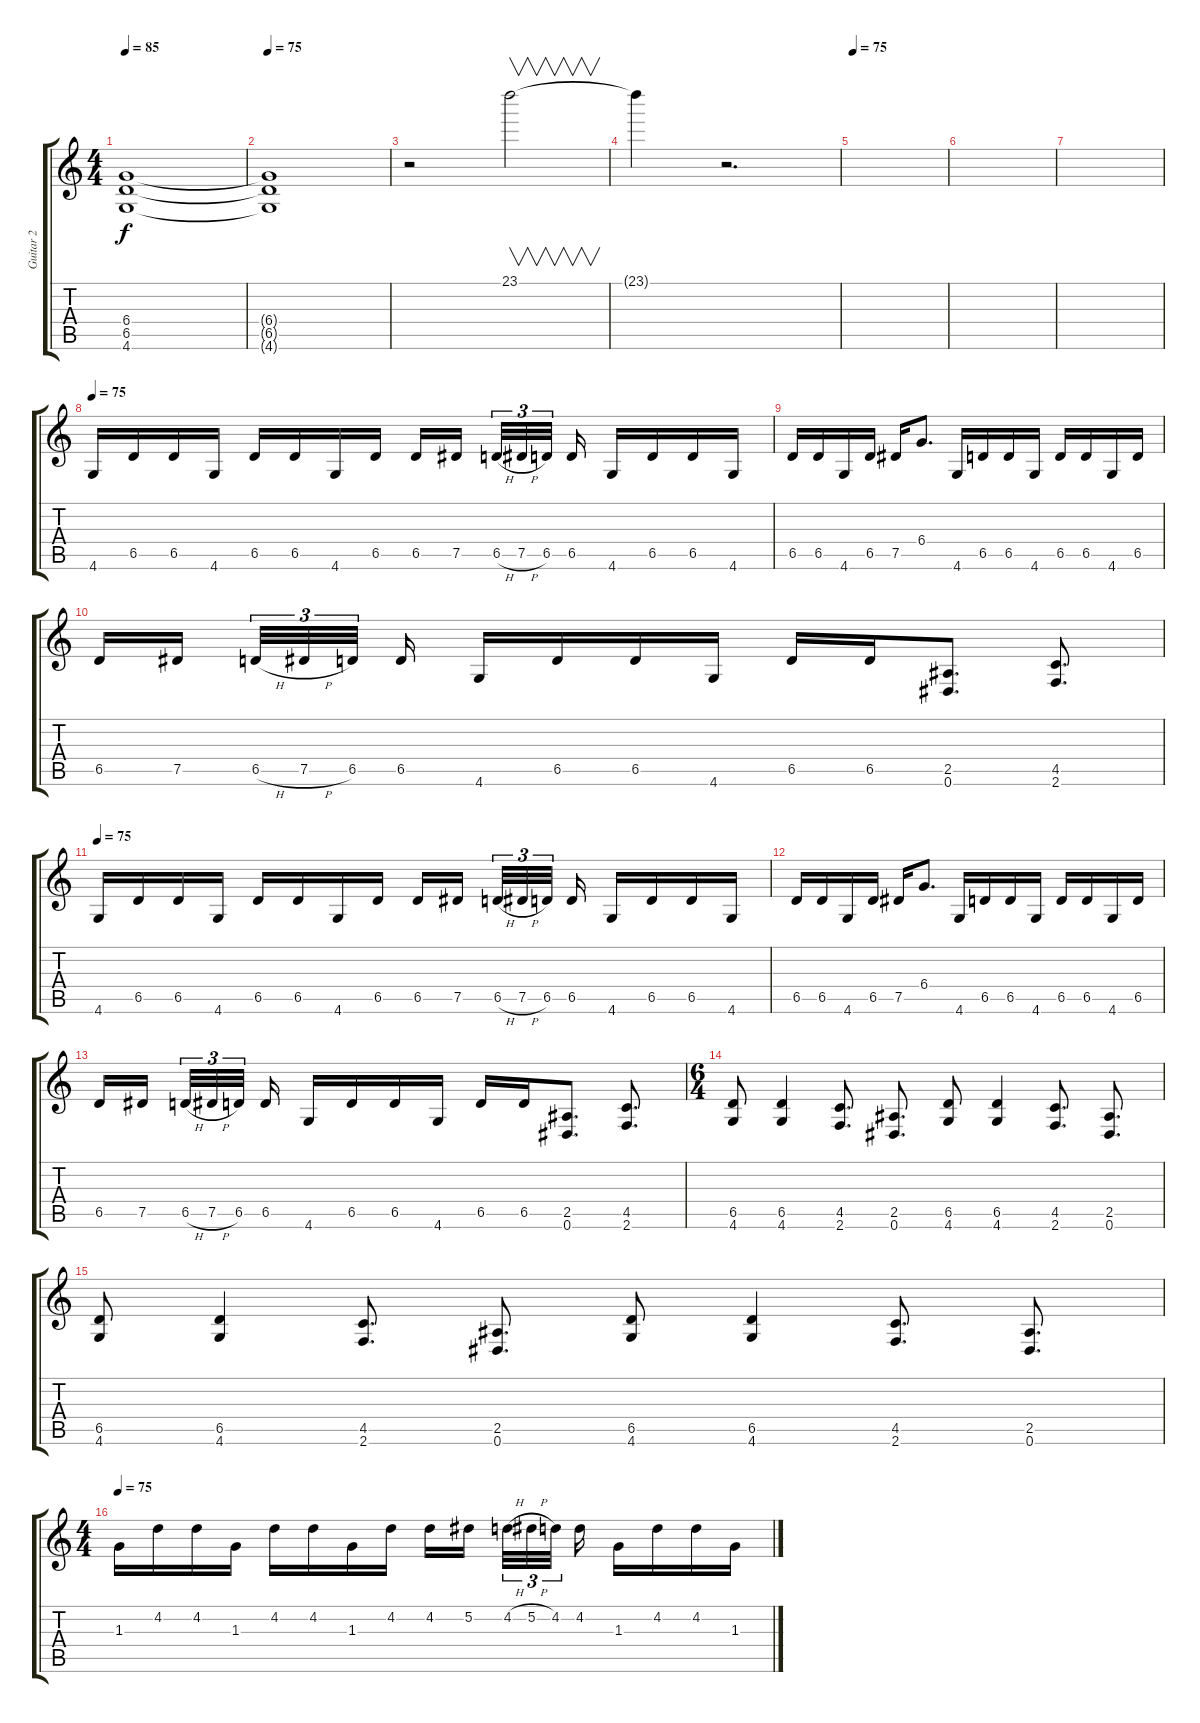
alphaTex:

\track ("Guitar 2" "Guitar 2") {instrument distortionguitar}
\staff {score tabs}
\tuning (Eb4 Bb3 Gb3 Db3 Ab2 Eb2) {hide}
\ts (4 4)
\tempo 85
\clef g2
\ks c
(6.4 6.5 4.6).1{dy f} |
\tempo 75
(6.4{t} 6.5{t} 4.6{t}).1 |
r.2 23.1.2{v} |
23.1{t}.4 r.2{d} |
\tempo 75
|
|
|
\tempo 75
4.6.16 6.5.16 6.5.16 4.6.16 6.5.16 6.5.16 4.6.16 6.5.16 6.5.16 7.5.16{beam splitsecondary} 6.5{h}.32{tu (3 2)} 7.5{h}.32{tu (3 2)} 6.5.32{tu (3 2) beam splitsecondary} 6.5.16 4.6.16 6.5.16 6.5.16 4.6.16 |
6.5.16 6.5.16 4.6.16 6.5.16 7.5.16 6.4.8{d} 4.6.16 6.5.16 6.5.16 4.6.16 6.5.16 6.5.16 4.6.16 6.5.16 |
6.5.16 7.5.16{beam splitsecondary} 6.5{h}.32{tu (3 2)} 7.5{h}.32{tu (3 2)} 6.5.32{tu (3 2) beam splitsecondary} 6.5.16 4.6.16 6.5.16 6.5.16 4.6.16 6.5.16 6.5.16 (2.5 0.6).8{d} (4.5 2.6).8{d} |
\tempo 75
4.6.16 6.5.16 6.5.16 4.6.16 6.5.16 6.5.16 4.6.16 6.5.16 6.5.16 7.5.16{beam splitsecondary} 6.5{h}.32{tu (3 2)} 7.5{h}.32{tu (3 2)} 6.5.32{tu (3 2) beam splitsecondary} 6.5.16 4.6.16 6.5.16 6.5.16 4.6.16 |
6.5.16 6.5.16 4.6.16 6.5.16 7.5.16 6.4.8{d} 4.6.16 6.5.16 6.5.16 4.6.16 6.5.16 6.5.16 4.6.16 6.5.16 |
6.5.16 7.5.16{beam splitsecondary} 6.5{h}.32{tu (3 2)} 7.5{h}.32{tu (3 2)} 6.5.32{tu (3 2) beam splitsecondary} 6.5.16 4.6.16 6.5.16 6.5.16 4.6.16 6.5.16 6.5.16 (2.5 0.6).8{d} (4.5 2.6).8{d} |
\ts (6 4)
(6.5 4.6).8 (6.5 4.6).4 (4.5 2.6).8{d} (2.5 0.6).8{d} (6.5 4.6).8 (6.5 4.6).4 (4.5 2.6).8{d} (2.5 0.6).8{d} |
(6.5 4.6).8 (6.5 4.6).4 (4.5 2.6).8{d} (2.5 0.6).8{d} (6.5 4.6).8 (6.5 4.6).4 (4.5 2.6).8{d} (2.5 0.6).8{d} |
\ts (4 4)
\tempo 75
1.3.16 4.2.16 4.2.16 1.3.16 4.2.16 4.2.16 1.3.16 4.2.16 4.2.16 5.2.16{beam splitsecondary} 4.2{h}.32{tu (3 2)} 5.2{h}.32{tu (3 2)} 4.2.32{tu (3 2) beam splitsecondary} 4.2.16 1.3.16 4.2.16 4.2.16 1.3.16
